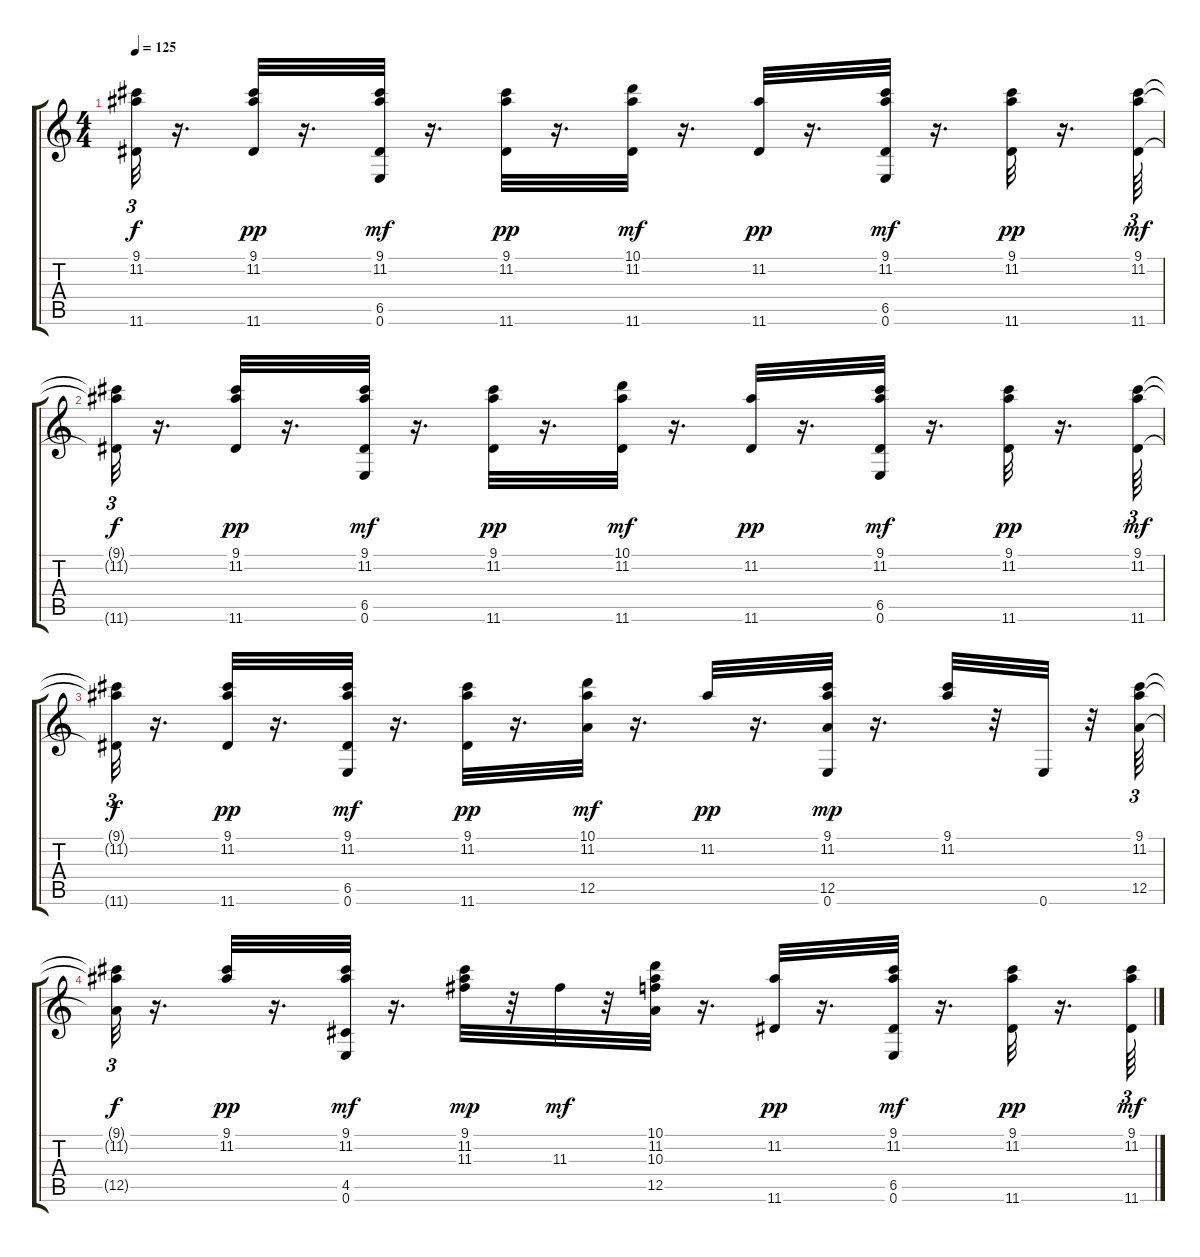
\track "" {instrument acousticbass}
\staff {score tabs}
\tuning (E4 B3 G3 D3 A2 E2) {hide}
\ts (4 4)
\tempo 125
\clef g2
\ks c
(9.1{t} 11.2{t} 11.6{t}).32{tu (3 2) dy f} r.16{d} (9.1 11.2 11.6).32{dy pp} r.16{d} (9.1 11.2 6.5 0.6).32{dy mf} r.16{d} (9.1 11.2 11.6).32{dy pp} r.16{d} (10.1 11.2 11.6).32{dy mf} r.16{d} (11.2 11.6).32{dy pp} r.16{d} (9.1 11.2 6.5 0.6).32{dy mf} r.16{d} (9.1 11.2 11.6).32{dy pp} r.16{d} (9.1 11.2 11.6).64{tu (3 2) dy mf} |
(9.1{t} 11.2{t} 11.6{t}).32{tu (3 2) dy f} r.16{d} (9.1 11.2 11.6).32{dy pp} r.16{d} (9.1 11.2 6.5 0.6).32{dy mf} r.16{d} (9.1 11.2 11.6).32{dy pp} r.16{d} (10.1 11.2 11.6).32{dy mf} r.16{d} (11.2 11.6).32{dy pp} r.16{d} (9.1 11.2 6.5 0.6).32{dy mf} r.16{d} (9.1 11.2 11.6).32{dy pp} r.16{d} (9.1 11.2 11.6).64{tu (3 2) dy mf} |
(9.1{t} 11.2{t} 11.6{t}).32{tu (3 2) dy f} r.16{d} (9.1 11.2 11.6).32{dy pp} r.16{d} (9.1 11.2 6.5 0.6).32{dy mf} r.16{d} (9.1 11.2 11.6).32{dy pp} r.16{d} (10.1 11.2 12.5).32{dy mf} r.16{d} 11.2.32{dy pp} r.16{d} (9.1 11.2 12.5 0.6).32{dy mp} r.16{d} (9.1 11.2).32 r.32 0.6.32 r.32 (9.1 11.2 12.5).64{tu (3 2)} |
(9.1{t} 11.2{t} 12.5{t}).32{tu (3 2) dy f} r.16{d} (9.1 11.2).32{dy pp} r.16{d} (9.1 11.2 4.5 0.6).32{dy mf} r.16{d} (9.1 11.2 11.3).32{dy mp} r.32 11.3.32{dy mf} r.32 (10.1 11.2 10.3 12.5).32 r.16{d} (11.2 11.6).32{dy pp} r.16{d} (9.1 11.2 6.5 0.6).32{dy mf} r.16{d} (9.1 11.2 11.6).32{dy pp} r.16{d} (9.1 11.2 11.6).64{tu (3 2) dy mf}
